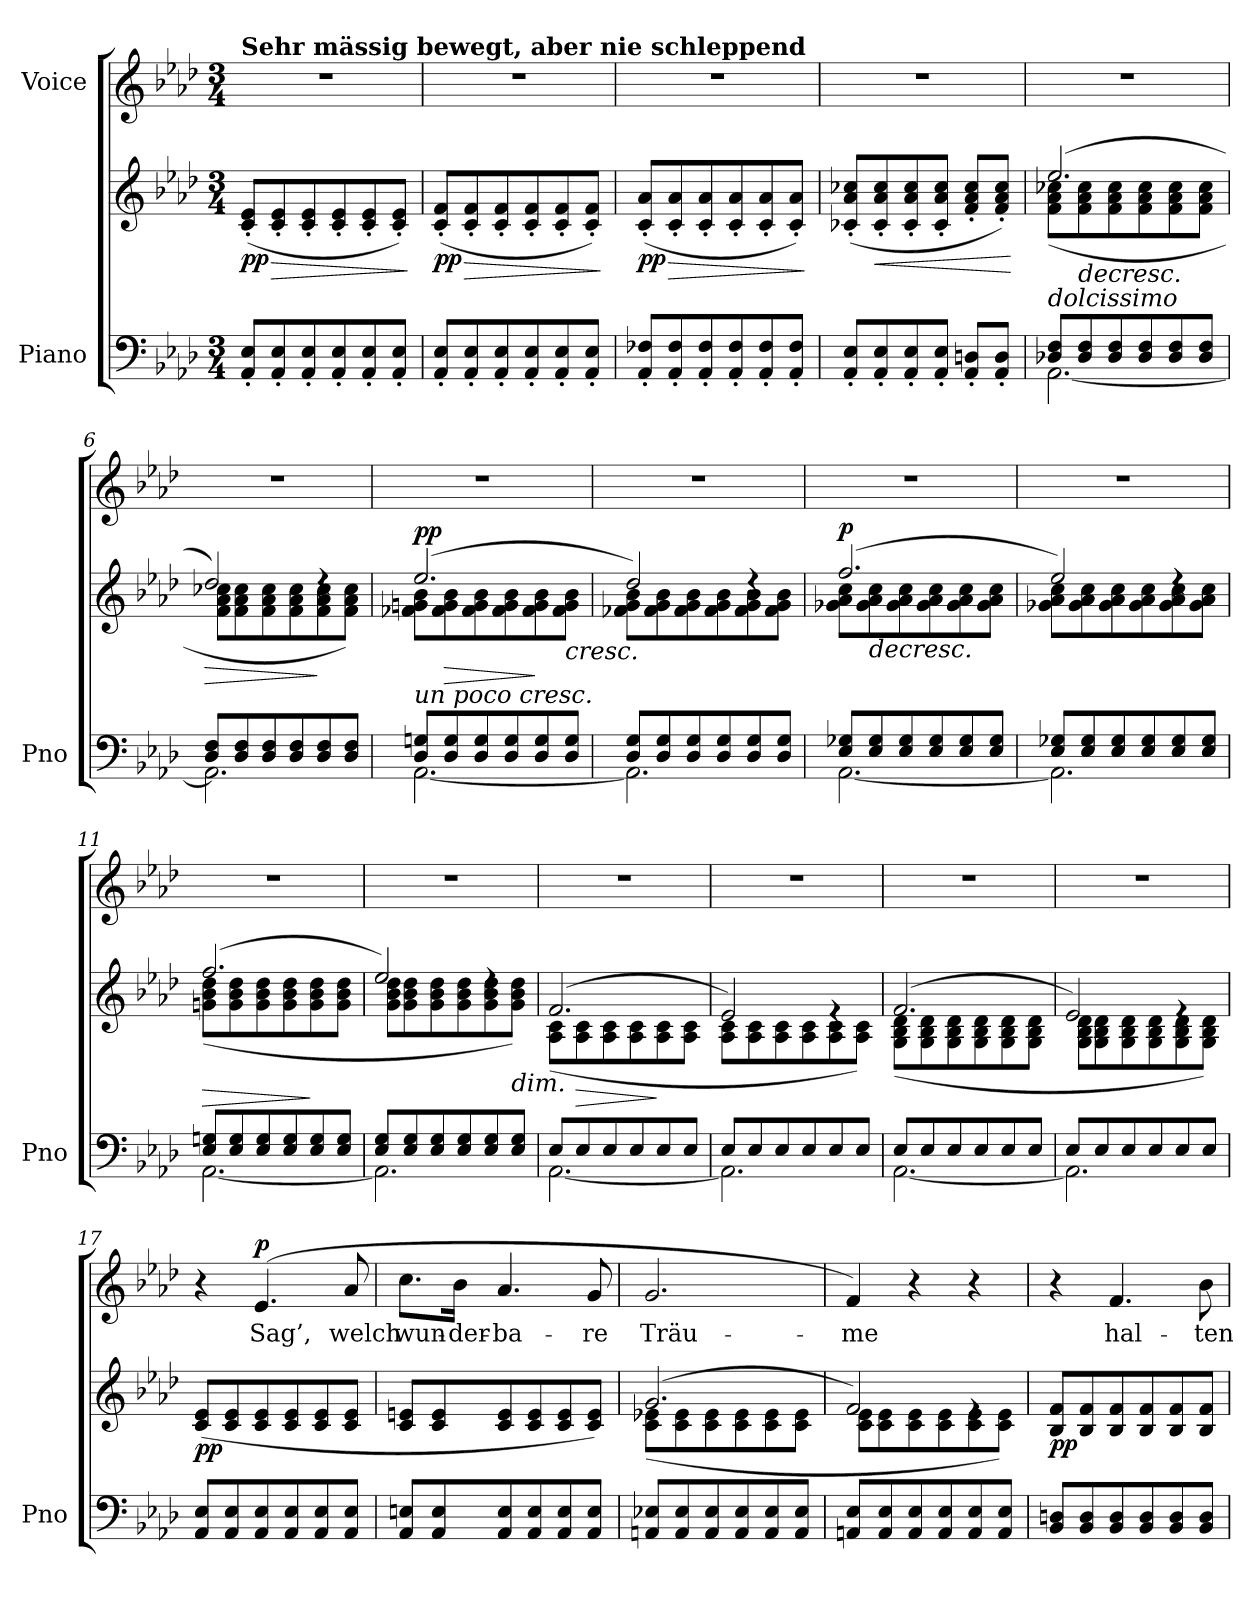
**kern	**kern	**dynam	**kern	**text	**dynam
*part2	*part2	*part2	*part1	*part1	*part1
*staff3	*staff2	*staff2/3	*staff1	*staff1	*staff1
*I"Piano	*	*	*I"Voice	*	*
*I'Pno	*	*	*	*	*
*clefF4	*clefG2	*	*clefG2	*	*
*k[b-e-a-d-]	*k[b-e-a-d-]	*	*k[b-e-a-d-]	*	*
*M3/4	*M3/4	*	*M3/4	*	*
=1	=1	=1	=1	=1	=1
!	!	!	!LO:TX:a:B:t=Sehr mässig bewegt, aber nie schleppend	!	!
!	!	!LO:DY:b	!	!	!
8AA-/' 8E-/'L	(<8c/' 8e-/'L	pp	2.r	.	.
!	!	!LO:HP:b	!	!	!
8AA-/' 8E-/'	8c/' 8e-/'	>	.	.	.
8AA-/' 8E-/'	8c/' 8e-/'	.	.	.	.
8AA-/' 8E-/'	8c/' 8e-/'	.	.	.	.
8AA-/' 8E-/'	8c/' 8e-/'	.	.	.	.
8AA-/' 8E-/'J	8c/' 8e-/'J)	.	.	.	.
.	.	]	.	.	.
=2	=2	=2	=2	=2	=2
!	!	!LO:DY:b	!	!	!
8AA-/' 8E-/'L	(<8c/' 8f/'L	pp	2.r	.	.
!	!	!LO:HP:b	!	!	!
8AA-/' 8E-/'	8c/' 8f/'	>	.	.	.
8AA-/' 8E-/'	8c/' 8f/'	.	.	.	.
8AA-/' 8E-/'	8c/' 8f/'	.	.	.	.
8AA-/' 8E-/'	8c/' 8f/'	.	.	.	.
8AA-/' 8E-/'J	8c/' 8f/'J)	.	.	.	.
.	.	]	.	.	.
=3	=3	=3	=3	=3	=3
!	!	!LO:DY:b	!	!	!
8AA-/' 8F-X/'L	(<8c/' 8a-/'L	pp	2.r	.	.
!	!	!LO:HP:b	!	!	!
8AA-/' 8F-/'	8c/' 8a-/'	>	.	.	.
8AA-/' 8F-/'	8c/' 8a-/'	.	.	.	.
8AA-/' 8F-/'	8c/' 8a-/'	.	.	.	.
8AA-/' 8F-/'	8c/' 8a-/'	.	.	.	.
8AA-/' 8F-/'J	8c/' 8a-/'J)	.	.	.	.
.	.	]	.	.	.
=4	=4	=4	=4	=4	=4
8AA-/' 8E-/'L	(<8c-X/' 8a-/' 8cc-X/'L	.	2.r	.	.
!	!	!LO:HP:b	!	!	!
8AA-/' 8E-/'	8c-/' 8a-/' 8cc-/'	<	.	.	.
8AA-/' 8E-/'	8c-/' 8a-/' 8cc-/'	.	.	.	.
8AA-/' 8E-/'J	8c-/' 8a-/' 8cc-/'J	.	.	.	.
8AA-/' 8Dn/'L	8f/' 8a-/' 8cc-/'L	.	.	.	.
8AA-/' 8D/'J	8f/' 8a-/' 8cc-/'J)	.	.	.	.
.	.	[	.	.	.
!!LO:LB:g=z
=5	=5	=5	=5	=5	=5
*^	*^	*	*	*	*
!LO:TX:a:i:t=dolcissimo	!	!	!	!	!	!	!
8D-X/ 8F/L	[2.AA-\	(>2.ee-/	(<8f\ 8a-\ 8cc-X\L	.	2.r	.	.
!	!	!	!	!LO:HP:b	!	!	!
8D-/ 8F/	.	.	8f\ 8a-\ 8cc-\	>	.	.	.
8D-/ 8F/	.	.	8f\ 8a-\ 8cc-\	.	.	.	.
8D-/ 8F/	.	.	8f\ 8a-\ 8cc-\	.	.	.	.
8D-/ 8F/	.	.	8f\ 8a-\ 8cc-\	.	.	.	.
8D-/ 8F/J	.	.	8f\ 8a-\ 8cc-\J	.	.	.	.
=6	=6	=6	=6	=6	=6	=6	=6
!	!	!	!	!LO:HP:b	!	!	!
8D-/ 8F/L	2.AA-\]	2dd-/)	8f\ 8a-\ 8cc-X\L	>	2.r	.	.
8D-/ 8F/	.	.	8f\ 8a-\ 8cc-\	.	.	.	.
8D-/ 8F/	.	.	8f\ 8a-\ 8cc-\	.	.	.	.
8D-/ 8F/	.	.	8f\ 8a-\ 8cc-\	.	.	.	.
8D-/ 8F/	.	4rdd	8f\ 8a-\ 8cc-\	]	.	.	.
8D-/ 8F/J	.	.	8f\ 8a-\ 8cc-\J)	.	.	.	.
=7	=7	=7	=7	=7	=7	=7	=7
!LO:TX:a:i:t=un poco cresc.	!	!	!	!	!	!	!
!	!	!	!	!LO:DY:a	!	!	!
8D-/ 8Gn/L	[2.AA-\	(>2.ee-/	8f-X\ 8gn\ 8b-\L	pp	2.r	.	.
!	!	!	!	!LO:HP:b	!	!	!
8D-/ 8G/	.	.	8f-\ 8g\ 8b-\	>	.	.	.
8D-/ 8G/	.	.	8f-\ 8g\ 8b-\	.	.	.	.
8D-/ 8G/	.	.	8f-\ 8g\ 8b-\	.	.	.	.
8D-/ 8G/	.	.	8f-\ 8g\ 8b-\	]	.	.	.
!	!	!	!	!LO:HP:b	!	!	!
8D-/ 8G/J	.	.	8f-\ 8g\ 8b-\J	<	.	.	.
=8	=8	=8	=8	=8	=8	=8	=8
8D-/ 8G/L	2.AA-\]	2dd-/)	8f-X\ 8g\ 8b-\L	.	2.r	.	.
8D-/ 8G/	.	.	8f-\ 8g\ 8b-\	.	.	.	.
8D-/ 8G/	.	.	8f-\ 8g\ 8b-\	.	.	.	.
8D-/ 8G/	.	.	8f-\ 8g\ 8b-\	.	.	.	.
8D-/ 8G/	.	4rdd	8f-\ 8g\ 8b-\	.	.	.	.
8D-/ 8G/J	.	.	8f-\ 8g\ 8b-\J	.	.	.	.
*v	*v	*	*	*	*	*	*
*	*v	*v	*	*	*	*
.	.	]	.	.	.
=9	=9	=9	=9	=9	=9
*^	*^	*	*	*	*
!	!	!	!	!LO:DY:a	!	!	!
8E-/ 8G-X/L	[2.AA-\	(>2.ff/	8g-X\ 8a-\ 8cc\L	p	2.r	.	.
!	!	!	!	!LO:HP:b	!	!	!
8E-/ 8G-/	.	.	8g-\ 8a-\ 8cc\	>	.	.	.
8E-/ 8G-/	.	.	8g-\ 8a-\ 8cc\	.	.	.	.
8E-/ 8G-/	.	.	8g-\ 8a-\ 8cc\	.	.	.	.
8E-/ 8G-/	.	.	8g-\ 8a-\ 8cc\	[	.	.	.
8E-/ 8G-/J	.	.	8g-\ 8a-\ 8cc\J	.	.	.	.
!!LO:LB:g=z
=10	=10	=10	=10	=10	=10	=10	=10
8E-/ 8G-X/L	2.AA-\]	2ee-/)	8g-X\ 8a-\ 8cc\L	.	2.r	.	.
8E-/ 8G-/	.	.	8g-\ 8a-\ 8cc\	.	.	.	.
8E-/ 8G-/	.	.	8g-\ 8a-\ 8cc\	.	.	.	.
8E-/ 8G-/	.	.	8g-\ 8a-\ 8cc\	.	.	.	.
8E-/ 8G-/	.	4rdd	8g-\ 8a-\ 8cc\	.	.	.	.
8E-/ 8G-/J	.	.	8g-\ 8a-\ 8cc\J	.	.	.	.
=11	=11	=11	=11	=11	=11	=11	=11
!	!	!	!	!LO:HP:b	!	!	!
8E-/ 8Gn/L	[2.AA-\	(>2.ff/	(<8gn\ 8b-\ 8dd-\L	>	2.r	.	.
8E-/ 8G/	.	.	8g\ 8b-\ 8dd-\	.	.	.	.
8E-/ 8G/	.	.	8g\ 8b-\ 8dd-\	.	.	.	.
8E-/ 8G/	.	.	8g\ 8b-\ 8dd-\	.	.	.	.
8E-/ 8G/	.	.	8g\ 8b-\ 8dd-\	]	.	.	.
8E-/ 8G/J	.	.	8g\ 8b-\ 8dd-\J	.	.	.	.
=12	=12	=12	=12	=12	=12	=12	=12
8E-/ 8G/L	2.AA-\]	2ee-/)	8g\ 8b-\ 8dd-\L	.	2.r	.	.
8E-/ 8G/	.	.	8g\ 8b-\ 8dd-\	.	.	.	.
8E-/ 8G/	.	.	8g\ 8b-\ 8dd-\	.	.	.	.
8E-/ 8G/	.	.	8g\ 8b-\ 8dd-\	.	.	.	.
8E-/ 8G/	.	4rdd	8g\ 8b-\ 8dd-\	.	.	.	.
!	!	!	!LO:TX:b:i:t=dim.	!	!	!	!
8E-/ 8G/J	.	.	8g\ 8b-\ 8dd-\J)	.	.	.	.
=13	=13	=13	=13	=13	=13	=13	=13
8E-/L	[2.AA-\	(>2.f/	(<8A-\ 8c\L	.	2.r	.	.
!	!	!	!	!LO:HP:b	!	!	!
8E-/	.	.	8A-\ 8c\	>	.	.	.
8E-/	.	.	8A-\ 8c\	.	.	.	.
8E-/	.	.	8A-\ 8c\	.	.	.	.
8E-/	.	.	8A-\ 8c\	]	.	.	.
8E-/J	.	.	8A-\ 8c\J	.	.	.	.
=14	=14	=14	=14	=14	=14	=14	=14
8E-/L	2.AA-\]	2e-/)	8A-\ 8c\L	.	2.r	.	.
8E-/	.	.	8A-\ 8c\	.	.	.	.
8E-/	.	.	8A-\ 8c\	.	.	.	.
8E-/	.	.	8A-\ 8c\	.	.	.	.
8E-/	.	4re	8A-\ 8c\	.	.	.	.
8E-/J	.	.	8A-\ 8c\J)	.	.	.	.
!!LO:LB:g=z
=15	=15	=15	=15	=15	=15	=15	=15
8E-/L	[2.AA-\	(>2.f/	(<8G\ 8B-\ 8d-\L	.	2.r	.	.
8E-/	.	.	8G\ 8B-\ 8d-\	.	.	.	.
8E-/	.	.	8G\ 8B-\ 8d-\	.	.	.	.
8E-/	.	.	8G\ 8B-\ 8d-\	.	.	.	.
8E-/	.	.	8G\ 8B-\ 8d-\	]	.	.	.
8E-/J	.	.	8G\ 8B-\ 8d-\J	.	.	.	.
=16	=16	=16	=16	=16	=16	=16	=16
8E-/L	2.AA-\]	2e-/)	8G\ 8B-\ 8d-\L	.	2.r	.	.
8E-/	.	.	8G\ 8B-\ 8d-\	.	.	.	.
8E-/	.	.	8G\ 8B-\ 8d-\	.	.	.	.
8E-/	.	.	8G\ 8B-\ 8d-\	.	.	.	.
8E-/	.	4re	8G\ 8B-\ 8d-\	.	.	.	.
8E-/J	.	.	8G\ 8B-\ 8d-\J)	.	.	.	.
*v	*v	*	*	*	*	*	*
=17	=17	=17	=17	=17	=17	=17
!	!	!	!LO:DY:b	!	!	!
*	*v	*v	*	*	*	*
8AA-/ 8E-/L	(<8c/ 8e-/L	pp	4r	.	.
8AA-/ 8E-/	8c/ 8e-/	.	.	.	.
!	!	!	!	!LO:LY:b	!LO:DY:a
8AA-/ 8E-/	8c/ 8e-/	.	(>4.e-/	Sag’,	p
8AA-/ 8E-/	8c/ 8e-/	.	.	.	.
8AA-/ 8E-/	8c/ 8e-/	.	.	.	.
!	!	!	!	!LO:LY:b	!
8AA-/ 8E-/J	8c/ 8e-/J	.	8a-/	welch	.
=18	=18	=18	=18	=18	=18
!	!	!	!	!LO:LY:b	!
8AA-/ 8En/L	8c/ 8en/L	.	8.cc\L	wun-	.
8AA-/ 8E/	8c/ 8e/	.	.	.	.
!	!	!	!	!LO:LY:b	!
.	.	.	16b-\Jk	-der-	.
!	!	!	!	!LO:LY:b	!
8AA-/ 8E/	8c/ 8e/	.	4.a-/	-ba-	.
8AA-/ 8E/	8c/ 8e/	.	.	.	.
8AA-/ 8E/	8c/ 8e/	.	.	.	.
!	!	!	!	!LO:LY:b	!
8AA-/ 8E/J	8c/ 8e/J)	.	8g/	-re	.
!!LO:PB:g=z
=19	=19	=19	=19	=19	=19
*	*^	*	*	*	*
!	!	!	!	!	!LO:LY:b	!
8AAn/ 8E-X/L	(>2.g/	(<8c\ 8e-X\L	.	2.g/	Träu-	.
8AA/ 8E-/	.	8c\ 8e-\	.	.	.	.
8AA/ 8E-/	.	8c\ 8e-\	.	.	.	.
8AA/ 8E-/	.	8c\ 8e-\	.	.	.	.
8AA/ 8E-/	.	8c\ 8e-\	.	.	.	.
8AA/ 8E-/J	.	8c\ 8e-\J	.	.	.	.
=20	=20	=20	=20	=20	=20	=20
!	!	!	!	!	!LO:LY:b	!
8AAn/ 8E-/L	2f/)	8c\ 8e-\L	.	4f/)	-me	.
8AA/ 8E-/	.	8c\ 8e-\	.	.	.	.
8AA/ 8E-/	.	8c\ 8e-\	.	4r	.	.
8AA/ 8E-/	.	8c\ 8e-\	.	.	.	.
8AA/ 8E-/	4re	8c\ 8e-\	.	4r	.	.
8AA/ 8E-/J	.	8c\ 8e-\J)	.	.	.	.
=21	=21	=21	=21	=21	=21	=21
!	!	!	!LO:DY:b	!	!	!
*	*v	*v	*	*	*	*
8BB-/ 8Dn/L	8B-/ 8f/L	pp	4r	.	.
8BB-/ 8D/	8B-/ 8f/	.	.	.	.
!	!	!	!	!LO:LY:b	!
8BB-/ 8D/	8B-/ 8f/	.	4.f/	hal-	.
8BB-/ 8D/	8B-/ 8f/	.	.	.	.
8BB-/ 8D/	8B-/ 8f/	.	.	.	.
!	!	!	!	!LO:LY:b	!
8BB-/ 8D/J	8B-/ 8f/J	.	8b-\	-ten	.
=	=	=	=	=	=
*-	*-	*-	*-	*-	*-
